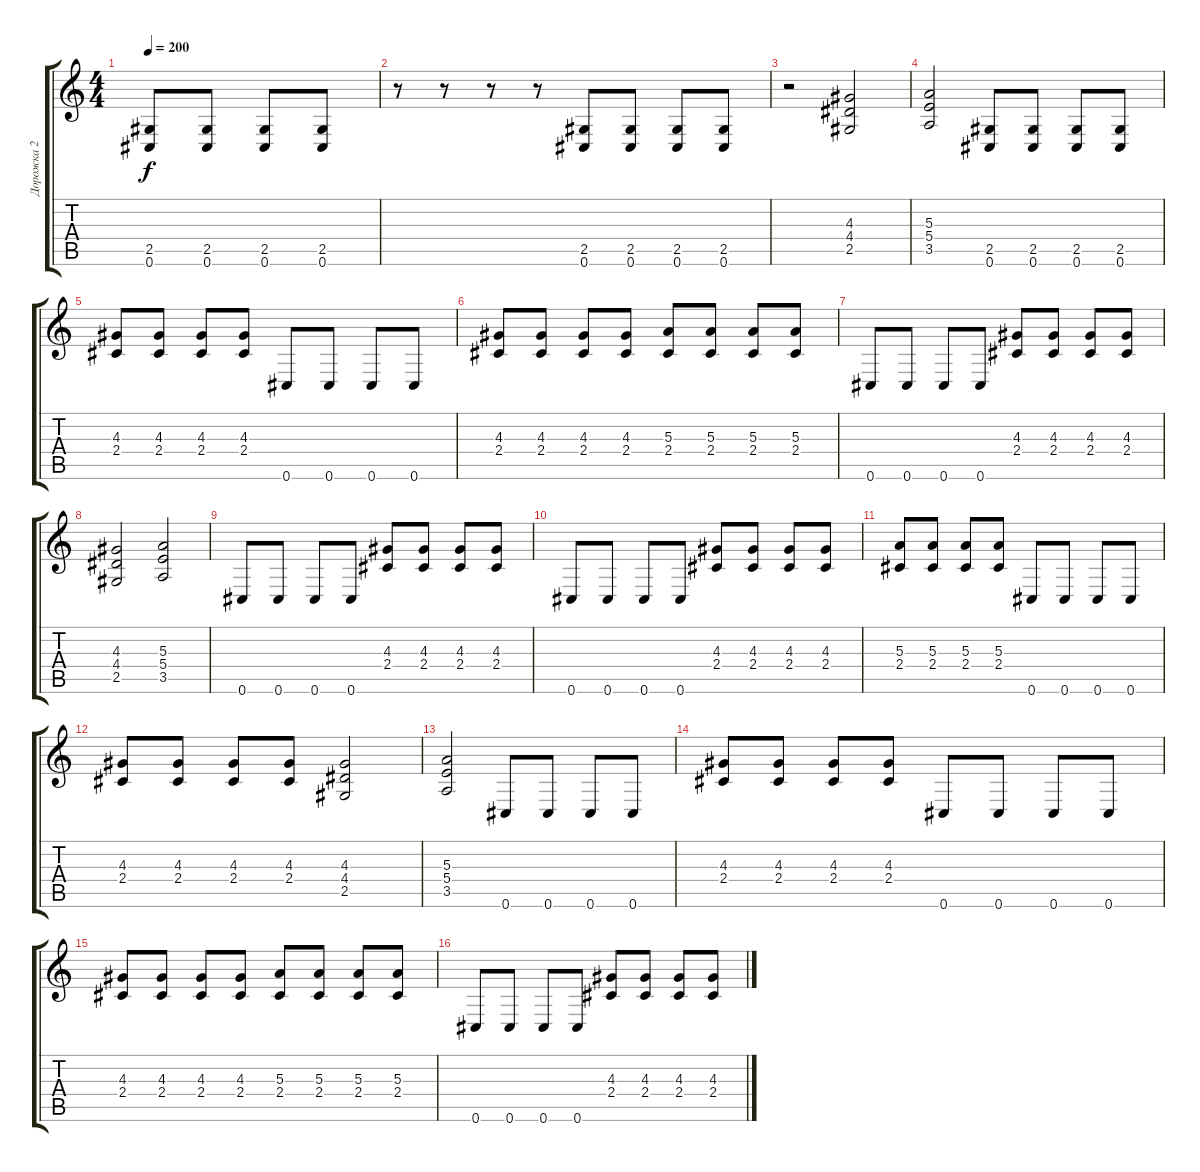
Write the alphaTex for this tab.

\track ("Дорожка 2" "Дорожка 2") {instrument overdrivenguitar}
\staff {score tabs}
\tuning (Db4 Ab3 E3 B2 Gb2 Db2) {hide}
\ts (4 4)
\tempo 200
\clef g2
\ks c
(2.5 0.6).8{dy f} (2.5 0.6).8 (2.5 0.6).8 (2.5 0.6).8 |
r.8 r.8 r.8 r.8 (2.5 0.6).8 (2.5 0.6).8 (2.5 0.6).8 (2.5 0.6).8 |
r.2 (4.3 4.4 2.5).2 |
(5.3 5.4 3.5).2 (2.5 0.6).8 (2.5 0.6).8 (2.5 0.6).8 (2.5 0.6).8 |
(4.3 2.4).8 (4.3 2.4).8 (4.3 2.4).8 (4.3 2.4).8 0.6.8 0.6.8 0.6.8 0.6.8 |
(4.3 2.4).8 (4.3 2.4).8 (4.3 2.4).8 (4.3 2.4).8 (5.3 2.4).8 (5.3 2.4).8 (5.3 2.4).8 (5.3 2.4).8 |
0.6.8 0.6.8 0.6.8 0.6.8 (4.3 2.4).8 (4.3 2.4).8 (4.3 2.4).8 (4.3 2.4).8 |
(4.3 4.4 2.5).2 (5.3 5.4 3.5).2 |
0.6.8 0.6.8 0.6.8 0.6.8 (4.3 2.4).8 (4.3 2.4).8 (4.3 2.4).8 (4.3 2.4).8 |
0.6.8 0.6.8 0.6.8 0.6.8 (4.3 2.4).8 (4.3 2.4).8 (4.3 2.4).8 (4.3 2.4).8 |
(5.3 2.4).8 (5.3 2.4).8 (5.3 2.4).8 (5.3 2.4).8 0.6.8 0.6.8 0.6.8 0.6.8 |
(4.3 2.4).8 (4.3 2.4).8 (4.3 2.4).8 (4.3 2.4).8 (4.3 4.4 2.5).2 |
(5.3 5.4 3.5).2 0.6.8 0.6.8 0.6.8 0.6.8 |
(4.3 2.4).8 (4.3 2.4).8 (4.3 2.4).8 (4.3 2.4).8 0.6.8 0.6.8 0.6.8 0.6.8 |
(4.3 2.4).8 (4.3 2.4).8 (4.3 2.4).8 (4.3 2.4).8 (5.3 2.4).8 (5.3 2.4).8 (5.3 2.4).8 (5.3 2.4).8 |
0.6.8 0.6.8 0.6.8 0.6.8 (4.3 2.4).8 (4.3 2.4).8 (4.3 2.4).8 (4.3 2.4).8
